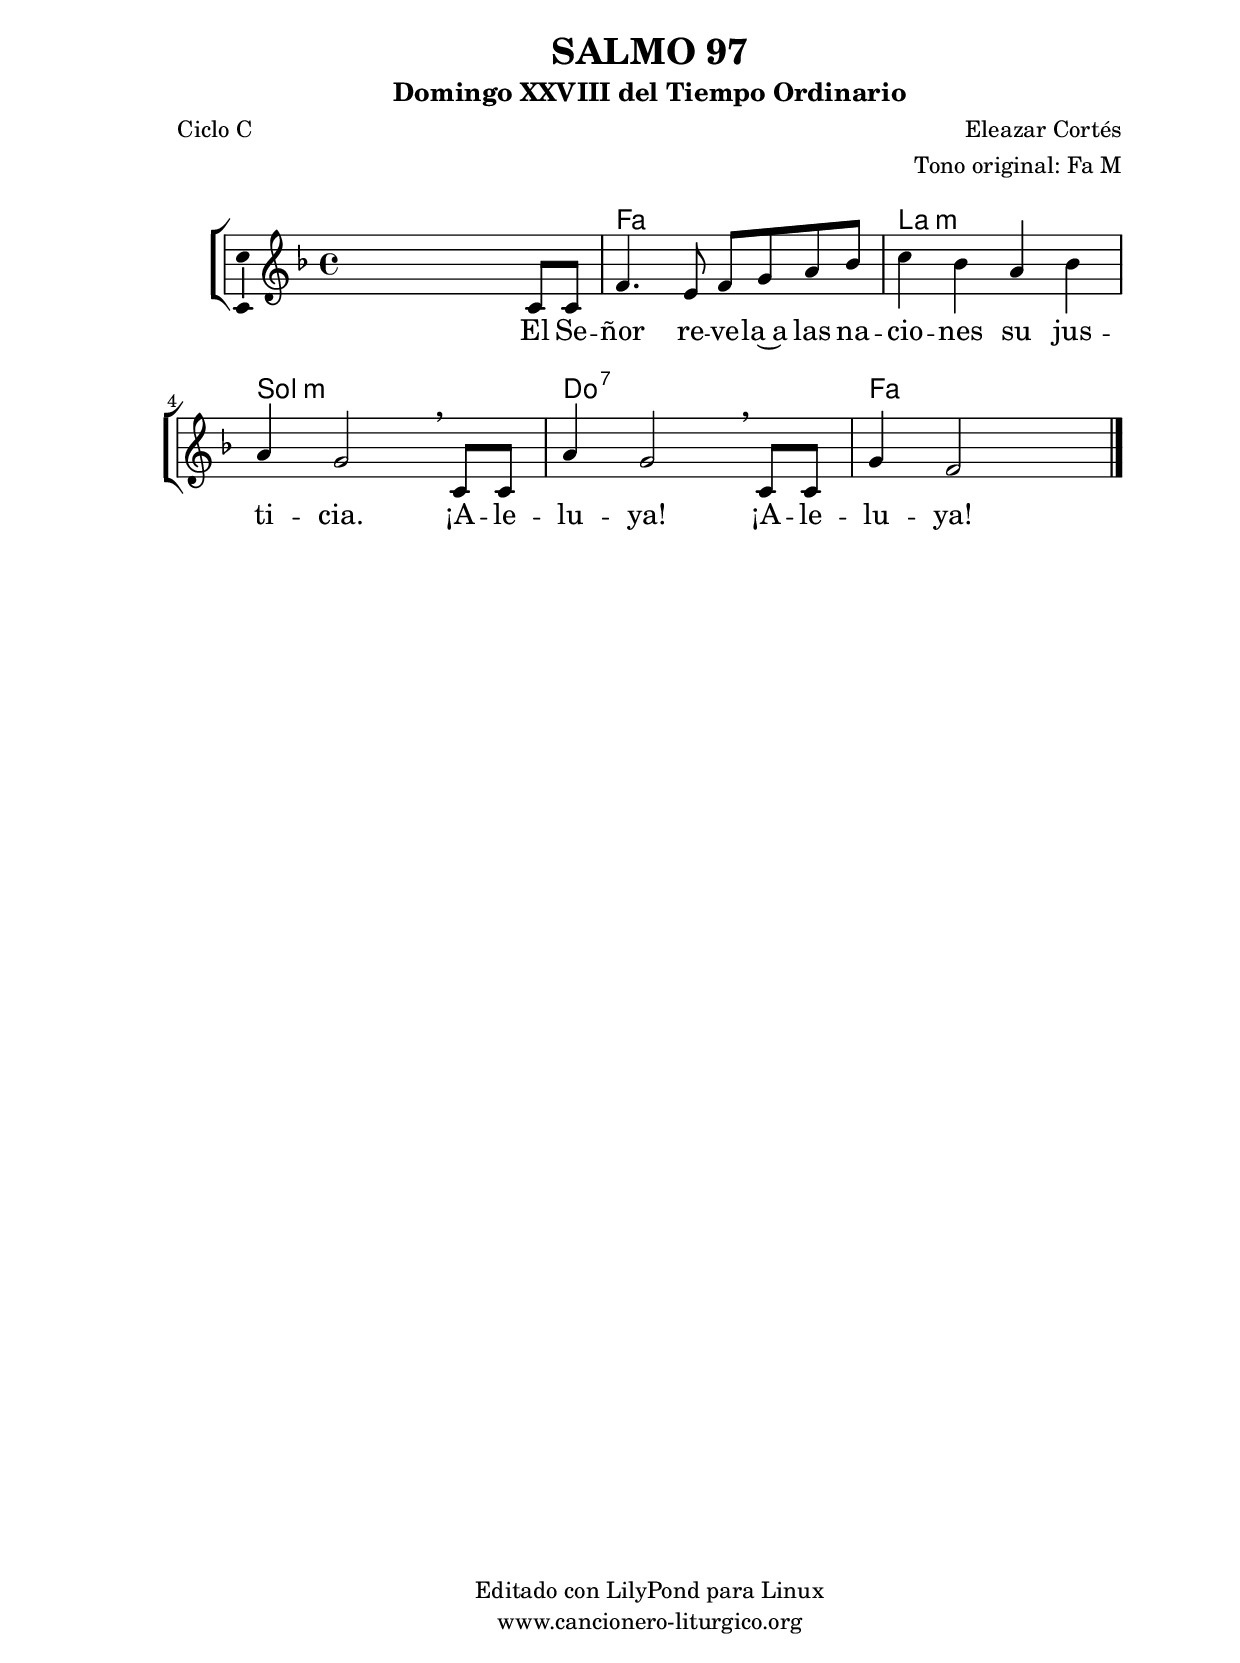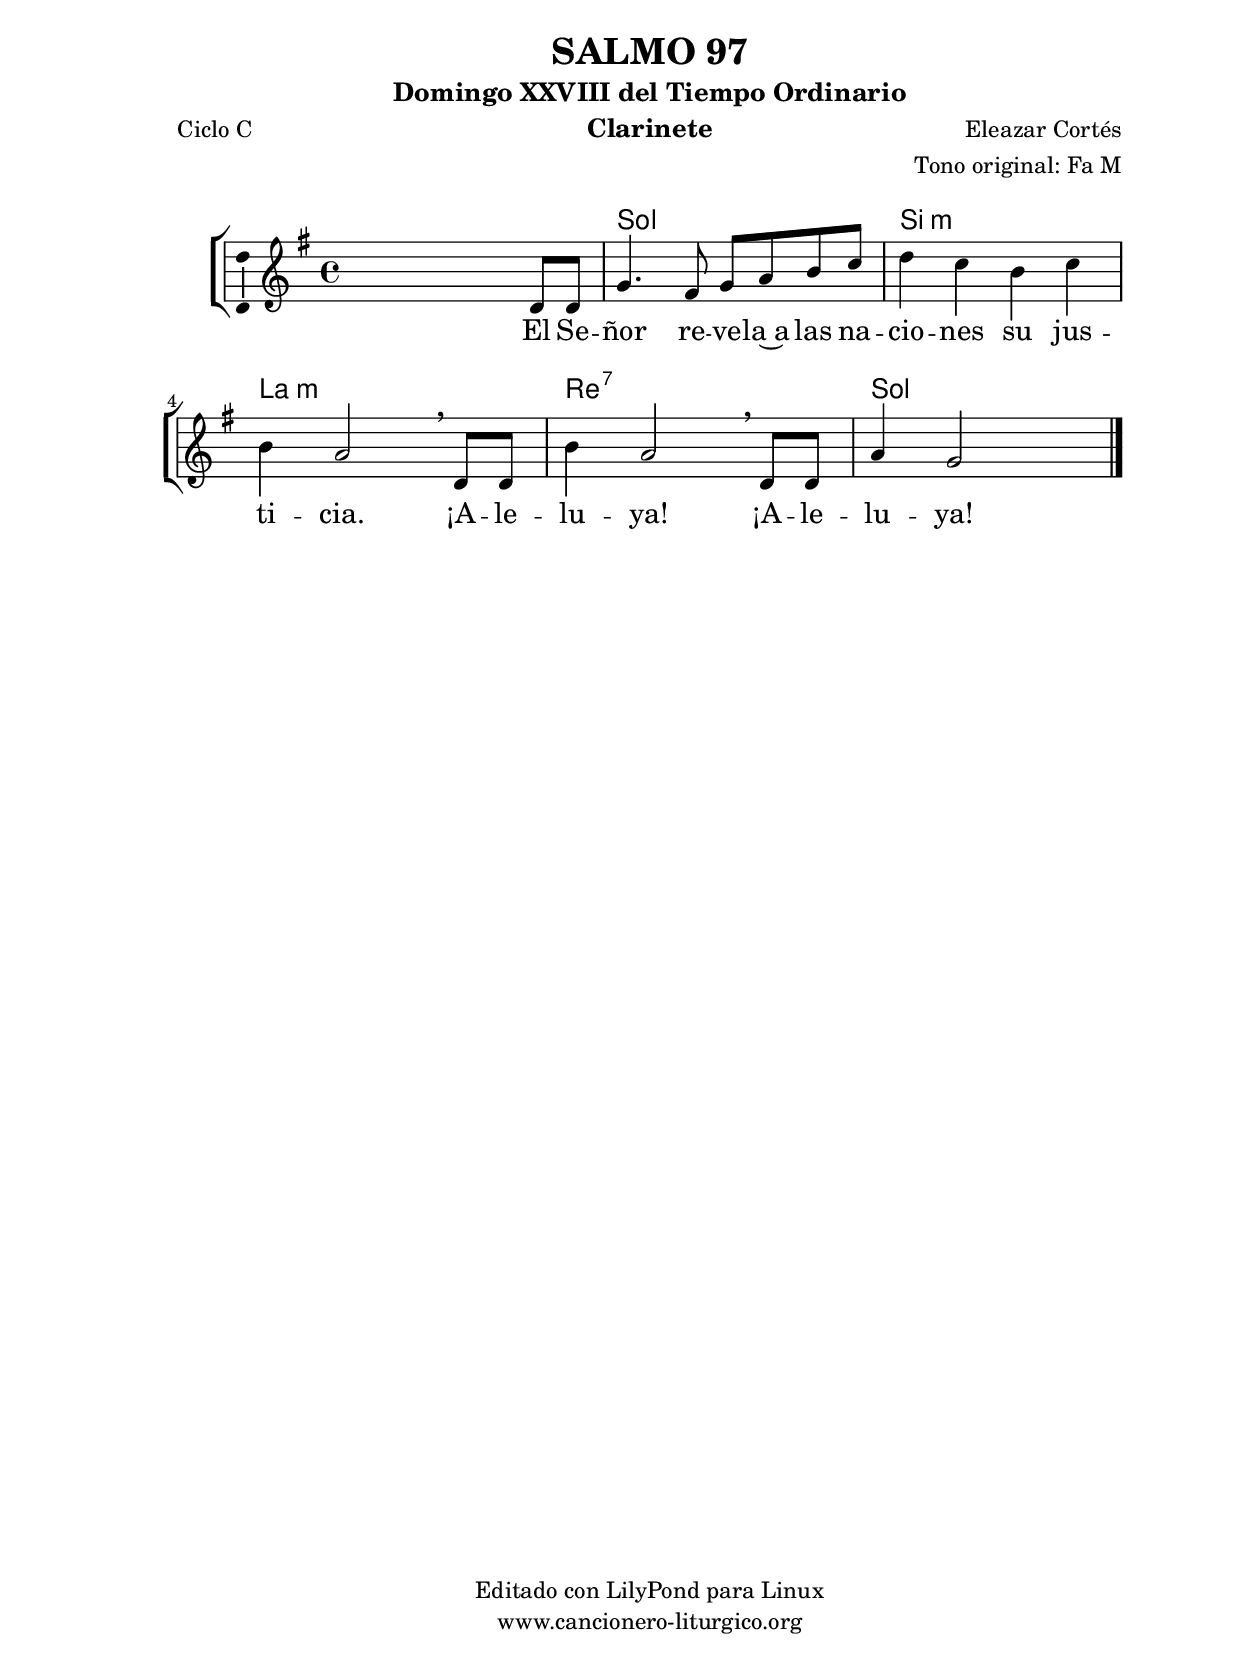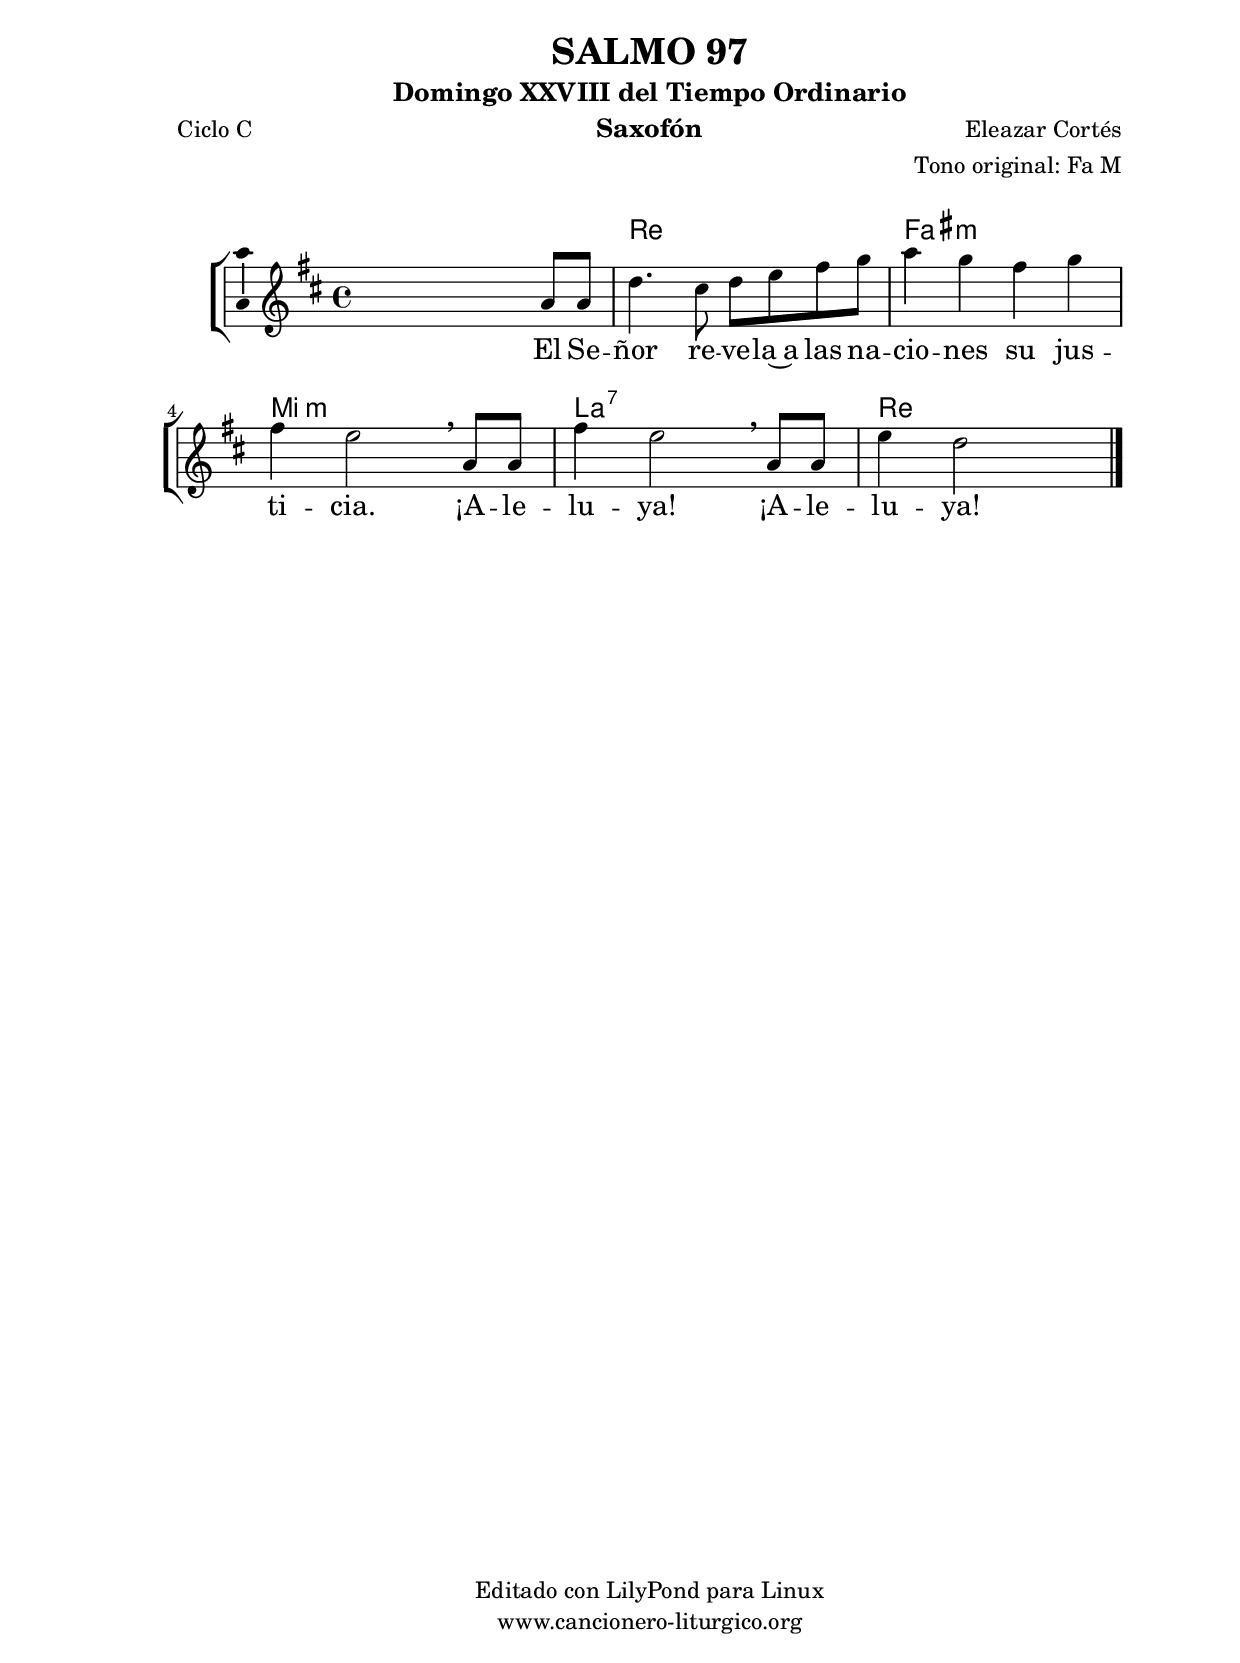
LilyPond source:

%
%para convertir .midi en .wav:
%timidity filename.midi -Ow -o finename.wav
%
%
%Para convertir de .wav a .mp3:
%lame -h -m j filename.wav
%
%
%para escuchar el midi:
%timidity nombrefichero.midi
%


%versión de lilypond para la que se ha escrito esta partitura:
\version "2.16.0"

	%Tamaño papel
	#(set-default-paper-size "a4")
	%Tamaño partitura
	#(set-global-staff-size 20)
	%No responde al pulsar sobre una nota
	#(ly:set-option 'point-and-click #f)

%parámetros del encabezamiento:
\header {
	title = "SALMO 97"
	subtitle = "Domingo XXVIII del Tiempo Ordinario"
	composer = "Eleazar Cortés"
	poet = "Ciclo C"
	meter = ""
	arranger = "Tono original: Fa M"
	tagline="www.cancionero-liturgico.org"
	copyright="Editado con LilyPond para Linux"
	tiempo = "Ordinario"
	usos = "Salmo"
	letra = "El Señor revela a las naciones su justicia. ¡Aleluya! ¡Aleluya!"
	}

%parámetros asociados al papel:
\paper  {
	oddHeaderMarkup = \markup {\fill-line { \on-the-fly #not-first-page \fromproperty #'header:title \on-the-fly #not-first-page \fromproperty #'header:composer }}
	evenHeaderMarkup = \markup {\fill-line { \fromproperty #'header:composer \fromproperty #'header:title }}
	#(set-paper-size "a4")
	print-page-number = ##f
	first-page-number = 1
	print-first-page-number = ##f
%	head-separation = 3.0 \cm
	top-margin = 2.0 \cm
	bottom-margin = 0.5\cm
%%%	bottom-margin = -1.0\cm
	left-margin = 3.0 \cm
	line-width = 16.0 \cm 
	indent = 8\mm
	interscoreline = 2.\mm
	between-system-space = 15\mm
%	para que las partituras no llenen la hoja:
	ragged-bottom = ##t
%	idem para la última hoja:
	ragged-last-bottom = ##f
%	para que las partituras llenen el ancho del papel:
	ragged-last = ##f
	after-title-space = 2.5 \cm
%page-count=1
%system-count=8

	%Flexible Vertical Spacing
%	markup-markup-spacing =
%	#'((basic-distance . 15) (minimum-distance . 15) (padding . 3))
	markup-system-spacing =
	#'((basic-distance . 15) (minimum-distance . 15) (padding . 3))
	system-system-spacing =
	#'((basic-distance . 15) (minimum-distance . 15) (padding . 3))
	score-system-spacing =
	#'((basic-distance . 15) (minimum-distance . 15) (padding . 5))
%	top-system-spacing = % header
%	#'((basic-distance . 8) (minimum-distance . 0) (padding . 3))
%	top-markup-spacing =
%	#'((basic-distance . 20) (minimum-distance . 20) (padding . 3))
	last-bottom-spacing = % footer
	#'((basic-distance . 5) (minimum-distance . 5) (padding . 3))
%	score-markup-spacing =
%	#'((basic-distance . 16) (minimum-distance . 13) (padding . 3))

	}


%parámetros que afectan a toda la partitura:
global =  {
	%clave de sol (G):
	\clef G
	%armadura:
%	\transpose e f
	\key f \major
	\tempo 4=120
	\set Score.tempoHideNote = ##t
	}


acordes = {
	\italianChords
	\chordmode {
%	\transpose e f
{

s1
f1 a:m g:m c:7 f

	}
	}
}

melodia = 
%	\transpose e f
{
	\relative c'{

\time4/4

s2 s4 c8 c
f4. e8 f g a bes
c4 bes a bes
a4 g2 \breathe c,8 c
a'4 g2 \breathe c,8 c
g'4 f2 s4

	\bar "|."
	}
	}


texto = \lyricmode {
El Se -- ñor re -- ve -- la~a las na -- cio -- nes
su jus -- ti -- cia.
¡A -- le -- lu -- ya!
¡A -- le -- lu -- ya!
	}


acordesStaff = \context ChordNames = acordesStaff <<
	\set chordChanges = ##t
	\acordes
	>>


vozStaff = \context Voice = vozStaff
\with {\consists "Ambitus_engraver"}
<<
%	\set Staff.instrumentName = ""
%	\set Staff.shortInstrumentName = ""
%	\set Staff.midiInstrument = #"clarinet"
%	\set Staff.midiInstrument = #"cello"
%	\set Staff.midiInstrument = #"flute"
	\set Staff.midiInstrument = #"electric guitar (jazz)"
%	\set Staff.midiInstrument = #"english horn"
%	\set Staff.midiInstrument = #"violin"
%	\set Staff.midiInstrument = #"glockenspiel"
	\set Staff.midiMinimumVolume = #0.7
	\set Staff.midiMaximumVolume = #0.9
	\global
	\melodia
	>>


textoStaff = \context Lyrics = textoStaff <<
	\lyricsto vozStaff \texto
	>>

\book {
	\score {
		\context ChoirStaff {
			\override StaffGroup.SystemStartBracket #'collapse-height = #1
			\override Score.SystemStartBar #'collapse-height = #1
			<<
			\acordesStaff
			\vozStaff
			\textoStaff
			>>
			}
		\layout {
	    		\context {
				\Lyrics
				\override LyricText #'font-size = #2
				}
	   		 \context {
				\Score
				%fontSize = #3
				\override StaffSymbol #'staff-space = #(magstep +3)
				%\override Beam #'thickness = #0.55
				%\override SpacingSpanner #'spacing-increment = #1.0
				%\override Slur #'height-limit = #1.5
				}
			}
		}
	\score {
		\unfoldRepeats
		\context ChoirStaff {
			<<
			\acordesStaff
			\vozStaff
			>>
			}
		\midi {
	  		\context {
	  			\Score
				tempoWholesPerMinute = #(ly:make-moment 70 4)
				}
			}
		}
	}

%Partitura para clarinete
#(define output-suffix "C")
\book {
	\header{
		instrument = "Clarinete"
		}
	\score {
		\context ChoirStaff {
			\override StaffGroup.SystemStartBracket #'collapse-height = #1
			\override Score.SystemStartBar #'collapse-height = #1
\transpose c d
			<<
			\acordesStaff
			\vozStaff
			\textoStaff
			>>
			}
		\layout {
	    		\context {
				\Lyrics
				\override LyricText #'font-size = #2
				}
	   		 \context {
				\Score
				%fontSize = #3
				\override StaffSymbol #'staff-space = #(magstep +3)
				%\override Beam #'thickness = #0.55
				%\override SpacingSpanner #'spacing-increment = #1.0
				%\override Slur #'height-limit = #1.5
				}
			}
		}
	}

%Partitura para saxofón
#(define output-suffix "S")
\book {
	\header{
		instrument = "Saxofón"
		}
	\score {
		\context ChoirStaff {
			\override StaffGroup.SystemStartBracket #'collapse-height = #1
			\override Score.SystemStartBar #'collapse-height = #1
\transpose c a
			<<
			\acordesStaff
			\vozStaff
			\textoStaff
			>>
			}
		\layout {
	    		\context {
				\Lyrics
				\override LyricText #'font-size = #2
				}
	   		 \context {
				\Score
				%fontSize = #3
				\override StaffSymbol #'staff-space = #(magstep +3)
				%\override Beam #'thickness = #0.55
				%\override SpacingSpanner #'spacing-increment = #1.0
				%\override Slur #'height-limit = #1.5
				}
			}
		}
	}

